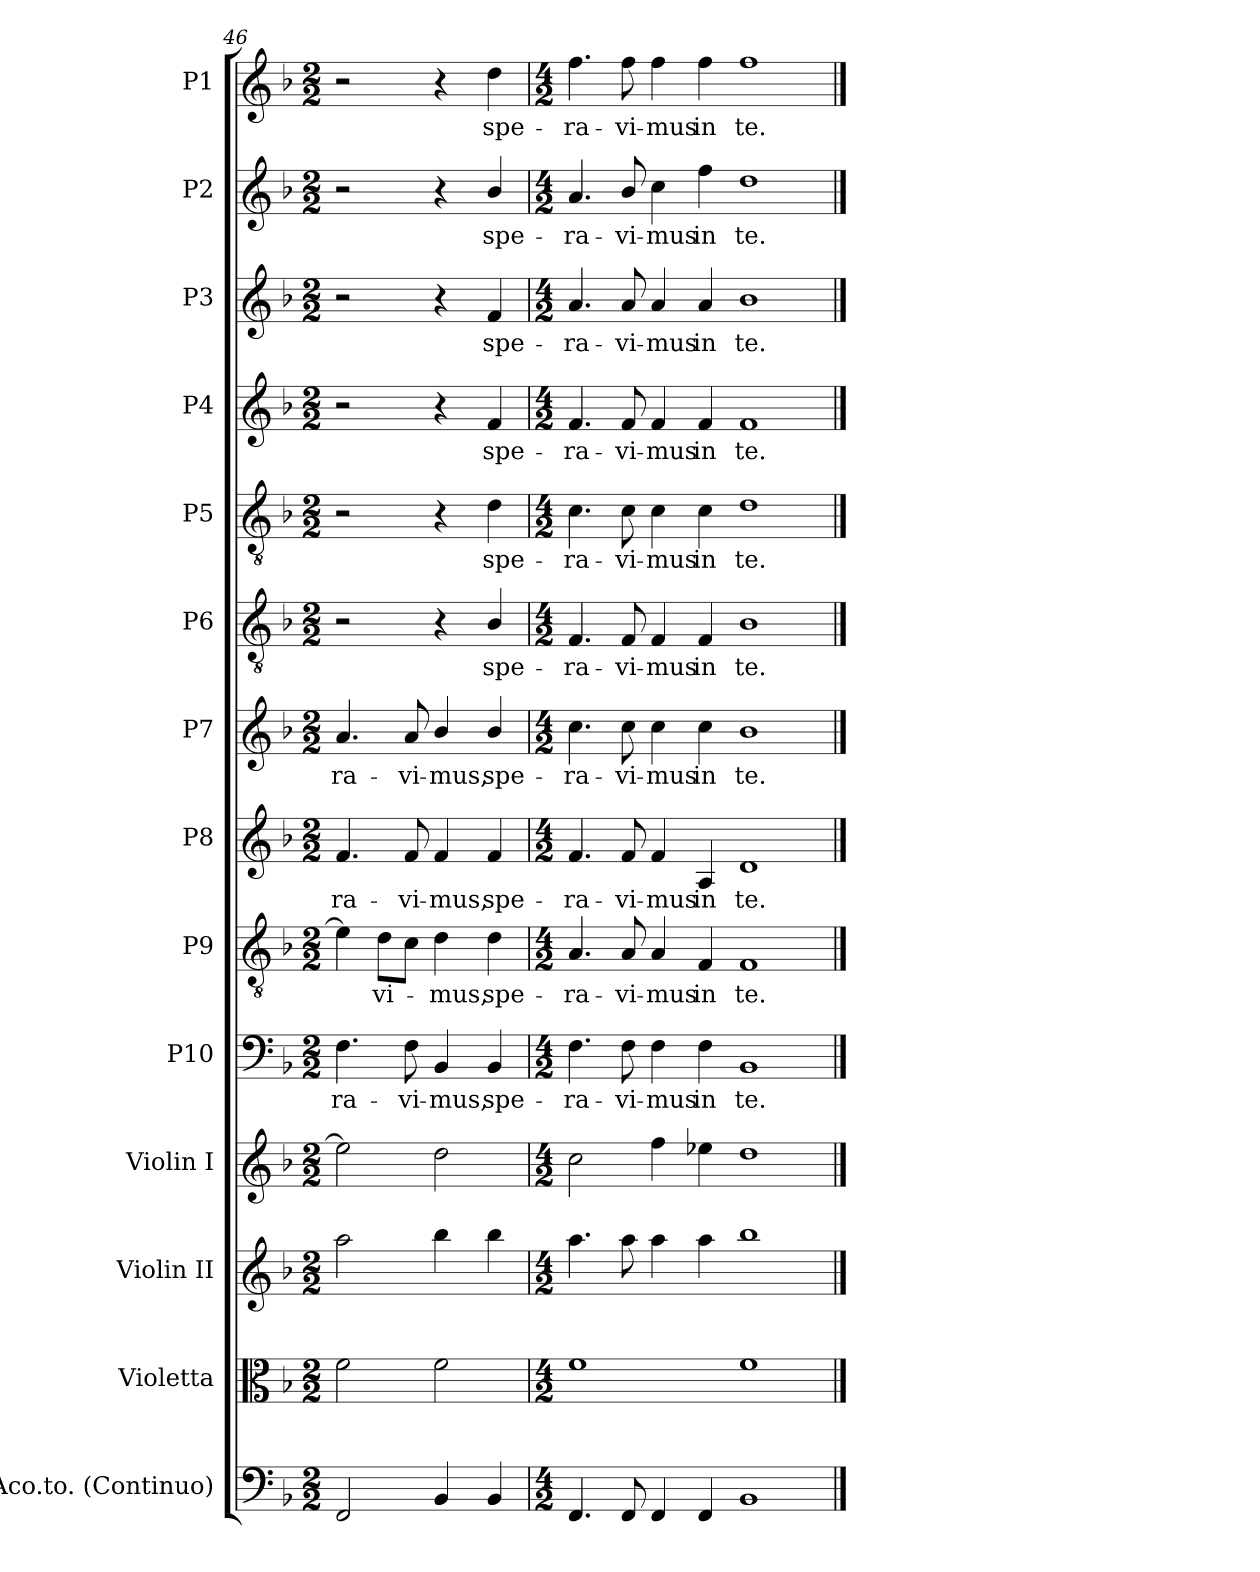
**kern	**kern	**kern	**kern	**kern	**text	**kern	**text	**kern	**text	**kern	**text	**kern	**text	**kern	**text	**kern	**text	**kern	**text	**kern	**text	**kern	**text
*part14	*part13	*part12	*part11	*part10	*part10	*part9	*part9	*part8	*part8	*part7	*part7	*part6	*part6	*part5	*part5	*part4	*part4	*part3	*part3	*part2	*part2	*part1	*part1
*staff14	*staff13	*staff12	*staff11	*staff10	*staff10	*staff9	*staff9	*staff8	*staff8	*staff7	*staff7	*staff6	*staff6	*staff5	*staff5	*staff4	*staff4	*staff3	*staff3	*staff2	*staff2	*staff1	*staff1
*I"Aco.to. (Continuo)	*I"Violetta	*I"Violin II	*I"Violin I	*I"P10	*	*I"P9	*	*I"P8	*	*I"P7	*	*I"P6	*	*I"P5	*	*I"P4	*	*I"P3	*	*I"P2	*	*I"P1	*
*I'Cont.	*I'Vla.	*I'Vln. II	*I'Vln. I	*	*	*	*	*	*	*	*	*	*	*	*	*	*	*	*	*	*	*	*
*clefF4	*clefC3	*clefG2	*clefG2	*clefF4	*	*clefGv2	*	*clefG2	*	*clefG2	*	*clefGv2	*	*clefGv2	*	*clefG2	*	*clefG2	*	*clefG2	*	*clefG2	*
*	*	*	*	*	*	*ITrd7c12	*	*	*	*	*	*ITrd7c12	*	*ITrd7c12	*	*	*	*	*	*	*	*	*
*k[b-]	*k[b-]	*k[b-]	*k[b-]	*k[b-]	*	*k[b-]	*	*k[b-]	*	*k[b-]	*	*k[b-]	*	*k[b-]	*	*k[b-]	*	*k[b-]	*	*k[b-]	*	*k[b-]	*
*F:	*F:	*F:	*F:	*F:	*	*F:	*	*F:	*	*F:	*	*F:	*	*F:	*	*F:	*	*F:	*	*F:	*	*F:	*
*M2/2	*M2/2	*M2/2	*M2/2	*M2/2	*	*M2/2	*	*M2/2	*	*M2/2	*	*M2/2	*	*M2/2	*	*M2/2	*	*M2/2	*	*M2/2	*	*M2/2	*
=46	=46	=46	=46	=46	=46	=46	=46	=46	=46	=46	=46	=46	=46	=46	=46	=46	=46	=46	=46	=46	=46	=46	=46
!	!	!	!	!	!LO:LY:b:color=#000000	!	!	!	!	!	!	!	!	!	!	!	!	!	!	!	!	!	!
!	!	!	!	!	!	!	!	!	!LO:LY:b:color=#000000	!	!	!	!	!	!	!	!	!	!	!	!	!	!
!	!	!	!	!	!	!	!	!	!	!	!LO:LY:b:color=#000000	!	!	!	!	!	!	!	!	!	!	!	!
2FFi/	2fi\	2aai\	2ee-i\]	4.Fi\	-ra-	4E-i\]	.	4.fi/	-ra-	4.ai/	-ra-	2r	.	2r	.	2r	.	2r	.	2r	.	2r	.
!	!	!	!	!	!	!	!LO:LY:b:color=#000000	!	!	!	!	!	!	!	!	!	!	!	!	!	!	!	!
.	.	.	.	.	.	8Di\L	-vi-	.	.	.	.	.	.	.	.	.	.	.	.	.	.	.	.
!	!	!	!	!	!LO:LY:b:color=#000000	!	!	!	!	!	!	!	!	!	!	!	!	!	!	!	!	!	!
!	!	!	!	!	!	!	!	!	!LO:LY:b:color=#000000	!	!	!	!	!	!	!	!	!	!	!	!	!	!
!	!	!	!	!	!	!	!	!	!	!	!LO:LY:b:color=#000000	!	!	!	!	!	!	!	!	!	!	!	!
.	.	.	.	8Fi\	-vi-	8Ci\J	.	8fi/	-vi-	8ai/	-vi-	.	.	.	.	.	.	.	.	.	.	.	.
!	!	!	!	!	!LO:LY:b:color=#000000	!	!	!	!	!	!	!	!	!	!	!	!	!	!	!	!	!	!
!	!	!	!	!	!	!	!LO:LY:b:color=#000000	!	!	!	!	!	!	!	!	!	!	!	!	!	!	!	!
!	!	!	!	!	!	!	!	!	!LO:LY:b:color=#000000	!	!	!	!	!	!	!	!	!	!	!	!	!	!
!	!	!	!	!	!	!	!	!	!	!	!LO:LY:b:color=#000000	!	!	!	!	!	!	!	!	!	!	!	!
4BB-i/	2fi\	4bb-i\	2ddi\	4BB-i/	-mus,	4Di\	-mus,	4fi/	-mus,	4b-i/	-mus,	4r	.	4r	.	4r	.	4r	.	4r	.	4r	.
!	!	!	!	!	!LO:LY:b:color=#000000	!	!	!	!	!	!	!	!	!	!	!	!	!	!	!	!	!	!
!	!	!	!	!	!	!	!LO:LY:b:color=#000000	!	!	!	!	!	!	!	!	!	!	!	!	!	!	!	!
!	!	!	!	!	!	!	!	!	!LO:LY:b:color=#000000	!	!	!	!	!	!	!	!	!	!	!	!	!	!
!	!	!	!	!	!	!	!	!	!	!	!LO:LY:b:color=#000000	!	!	!	!	!	!	!	!	!	!	!	!
!	!	!	!	!	!	!	!	!	!	!	!	!	!LO:LY:b:color=#000000	!	!	!	!	!	!	!	!	!	!
!	!	!	!	!	!	!	!	!	!	!	!	!	!	!	!LO:LY:b:color=#000000	!	!	!	!	!	!	!	!
!	!	!	!	!	!	!	!	!	!	!	!	!	!	!	!	!	!LO:LY:b:color=#000000	!	!	!	!	!	!
!	!	!	!	!	!	!	!	!	!	!	!	!	!	!	!	!	!	!	!LO:LY:b:color=#000000	!	!	!	!
!	!	!	!	!	!	!	!	!	!	!	!	!	!	!	!	!	!	!	!	!	!LO:LY:b:color=#000000	!	!
!	!	!	!	!	!	!	!	!	!	!	!	!	!	!	!	!	!	!	!	!	!	!	!LO:LY:b:color=#000000
4BB-i/	.	4bb-i\	.	4BB-i/	spe-	4Di\	spe-	4fi/	spe-	4b-i/	spe-	4BB-i/	spe-	4Di\	spe-	4fi/	spe-	4fi/	spe-	4b-i/	spe-	4ddi\	spe-
=47	=47	=47	=47	=47	=47	=47	=47	=47	=47	=47	=47	=47	=47	=47	=47	=47	=47	=47	=47	=47	=47	=47	=47
*M4/2	*M4/2	*M4/2	*M4/2	*M4/2	*	*M4/2	*	*M4/2	*	*M4/2	*	*M4/2	*	*M4/2	*	*M4/2	*	*M4/2	*	*M4/2	*	*M4/2	*
!	!	!	!	!	!LO:LY:b:color=#000000	!	!	!	!	!	!	!	!	!	!	!	!	!	!	!	!	!	!
!	!	!	!	!	!	!	!LO:LY:b:color=#000000	!	!	!	!	!	!	!	!	!	!	!	!	!	!	!	!
!	!	!	!	!	!	!	!	!	!LO:LY:b:color=#000000	!	!	!	!	!	!	!	!	!	!	!	!	!	!
!	!	!	!	!	!	!	!	!	!	!	!LO:LY:b:color=#000000	!	!	!	!	!	!	!	!	!	!	!	!
!	!	!	!	!	!	!	!	!	!	!	!	!	!LO:LY:b:color=#000000	!	!	!	!	!	!	!	!	!	!
!	!	!	!	!	!	!	!	!	!	!	!	!	!	!	!LO:LY:b:color=#000000	!	!	!	!	!	!	!	!
!	!	!	!	!	!	!	!	!	!	!	!	!	!	!	!	!	!LO:LY:b:color=#000000	!	!	!	!	!	!
!	!	!	!	!	!	!	!	!	!	!	!	!	!	!	!	!	!	!	!LO:LY:b:color=#000000	!	!	!	!
!	!	!	!	!	!	!	!	!	!	!	!	!	!	!	!	!	!	!	!	!	!LO:LY:b:color=#000000	!	!
!	!	!	!	!	!	!	!	!	!	!	!	!	!	!	!	!	!	!	!	!	!	!	!LO:LY:b:color=#000000
4.FFi/	1fi	4.aai\	2cci\	4.Fi\	-ra-	4.AAi/	-ra-	4.fi/	-ra-	4.cci\	-ra-	4.FFi/	-ra-	4.Ci\	-ra-	4.fi/	-ra-	4.ai/	-ra-	4.ai/	-ra-	4.ffi\	-ra-
!	!	!	!	!	!LO:LY:b:color=#000000	!	!	!	!	!	!	!	!	!	!	!	!	!	!	!	!	!	!
!	!	!	!	!	!	!	!LO:LY:b:color=#000000	!	!	!	!	!	!	!	!	!	!	!	!	!	!	!	!
!	!	!	!	!	!	!	!	!	!LO:LY:b:color=#000000	!	!	!	!	!	!	!	!	!	!	!	!	!	!
!	!	!	!	!	!	!	!	!	!	!	!LO:LY:b:color=#000000	!	!	!	!	!	!	!	!	!	!	!	!
!	!	!	!	!	!	!	!	!	!	!	!	!	!LO:LY:b:color=#000000	!	!	!	!	!	!	!	!	!	!
!	!	!	!	!	!	!	!	!	!	!	!	!	!	!	!LO:LY:b:color=#000000	!	!	!	!	!	!	!	!
!	!	!	!	!	!	!	!	!	!	!	!	!	!	!	!	!	!LO:LY:b:color=#000000	!	!	!	!	!	!
!	!	!	!	!	!	!	!	!	!	!	!	!	!	!	!	!	!	!	!LO:LY:b:color=#000000	!	!	!	!
!	!	!	!	!	!	!	!	!	!	!	!	!	!	!	!	!	!	!	!	!	!LO:LY:b:color=#000000	!	!
!	!	!	!	!	!	!	!	!	!	!	!	!	!	!	!	!	!	!	!	!	!	!	!LO:LY:b:color=#000000
8FFi/	.	8aai\	.	8Fi\	-vi-	8AAi/	-vi-	8fi/	-vi-	8cci\	-vi-	8FFi/	-vi-	8Ci\	-vi-	8fi/	-vi-	8ai/	-vi-	8b-i/	-vi-	8ffi\	-vi-
!	!	!	!	!	!LO:LY:b:color=#000000	!	!	!	!	!	!	!	!	!	!	!	!	!	!	!	!	!	!
!	!	!	!	!	!	!	!LO:LY:b:color=#000000	!	!	!	!	!	!	!	!	!	!	!	!	!	!	!	!
!	!	!	!	!	!	!	!	!	!LO:LY:b:color=#000000	!	!	!	!	!	!	!	!	!	!	!	!	!	!
!	!	!	!	!	!	!	!	!	!	!	!LO:LY:b:color=#000000	!	!	!	!	!	!	!	!	!	!	!	!
!	!	!	!	!	!	!	!	!	!	!	!	!	!LO:LY:b:color=#000000	!	!	!	!	!	!	!	!	!	!
!	!	!	!	!	!	!	!	!	!	!	!	!	!	!	!LO:LY:b:color=#000000	!	!	!	!	!	!	!	!
!	!	!	!	!	!	!	!	!	!	!	!	!	!	!	!	!	!LO:LY:b:color=#000000	!	!	!	!	!	!
!	!	!	!	!	!	!	!	!	!	!	!	!	!	!	!	!	!	!	!LO:LY:b:color=#000000	!	!	!	!
!	!	!	!	!	!	!	!	!	!	!	!	!	!	!	!	!	!	!	!	!	!LO:LY:b:color=#000000	!	!
!	!	!	!	!	!	!	!	!	!	!	!	!	!	!	!	!	!	!	!	!	!	!	!LO:LY:b:color=#000000
4FFi/	.	4aai\	4ffi\	4Fi\	-mus	4AAi/	-mus	4fi/	-mus	4cci\	-mus	4FFi/	-mus	4Ci\	-mus	4fi/	-mus	4ai/	-mus	4cci\	-mus	4ffi\	-mus
!	!	!	!	!	!LO:LY:b:color=#000000	!	!	!	!	!	!	!	!	!	!	!	!	!	!	!	!	!	!
!	!	!	!	!	!	!	!LO:LY:b:color=#000000	!	!	!	!	!	!	!	!	!	!	!	!	!	!	!	!
!	!	!	!	!	!	!	!	!	!LO:LY:b:color=#000000	!	!	!	!	!	!	!	!	!	!	!	!	!	!
!	!	!	!	!	!	!	!	!	!	!	!LO:LY:b:color=#000000	!	!	!	!	!	!	!	!	!	!	!	!
!	!	!	!	!	!	!	!	!	!	!	!	!	!LO:LY:b:color=#000000	!	!	!	!	!	!	!	!	!	!
!	!	!	!	!	!	!	!	!	!	!	!	!	!	!	!LO:LY:b:color=#000000	!	!	!	!	!	!	!	!
!	!	!	!	!	!	!	!	!	!	!	!	!	!	!	!	!	!LO:LY:b:color=#000000	!	!	!	!	!	!
!	!	!	!	!	!	!	!	!	!	!	!	!	!	!	!	!	!	!	!LO:LY:b:color=#000000	!	!	!	!
!	!	!	!	!	!	!	!	!	!	!	!	!	!	!	!	!	!	!	!	!	!LO:LY:b:color=#000000	!	!
!	!	!	!	!	!	!	!	!	!	!	!	!	!	!	!	!	!	!	!	!	!	!	!LO:LY:b:color=#000000
4FFi/	.	4aai\	4ee-Xi\	4Fi\	in	4FFi/	in	4Ai/	in	4cci\	in	4FFi/	in	4Ci\	in	4fi/	in	4ai/	in	4ffi\	in	4ffi\	in
!	!	!	!	!	!LO:LY:b:color=#000000	!	!	!	!	!	!	!	!	!	!	!	!	!	!	!	!	!	!
!	!	!	!	!	!	!	!LO:LY:b:color=#000000	!	!	!	!	!	!	!	!	!	!	!	!	!	!	!	!
!	!	!	!	!	!	!	!	!	!LO:LY:b:color=#000000	!	!	!	!	!	!	!	!	!	!	!	!	!	!
!	!	!	!	!	!	!	!	!	!	!	!LO:LY:b:color=#000000	!	!	!	!	!	!	!	!	!	!	!	!
!	!	!	!	!	!	!	!	!	!	!	!	!	!LO:LY:b:color=#000000	!	!	!	!	!	!	!	!	!	!
!	!	!	!	!	!	!	!	!	!	!	!	!	!	!	!LO:LY:b:color=#000000	!	!	!	!	!	!	!	!
!	!	!	!	!	!	!	!	!	!	!	!	!	!	!	!	!	!LO:LY:b:color=#000000	!	!	!	!	!	!
!	!	!	!	!	!	!	!	!	!	!	!	!	!	!	!	!	!	!	!LO:LY:b:color=#000000	!	!	!	!
!	!	!	!	!	!	!	!	!	!	!	!	!	!	!	!	!	!	!	!	!	!LO:LY:b:color=#000000	!	!
!	!	!	!	!	!	!	!	!	!	!	!	!	!	!	!	!	!	!	!	!	!	!	!LO:LY:b:color=#000000
1BB-i	1fi	1bb-i	1ddi	1BB-i	te.	1FFi	te.	1di	te.	1b-i	te.	1BB-i	te.	1Di	te.	1fi	te.	1b-i	te.	1ddi	te.	1ffi	te.
==	==	==	==	==	==	==	==	==	==	==	==	==	==	==	==	==	==	==	==	==	==	==	==
*-	*-	*-	*-	*-	*-	*-	*-	*-	*-	*-	*-	*-	*-	*-	*-	*-	*-	*-	*-	*-	*-	*-	*-
